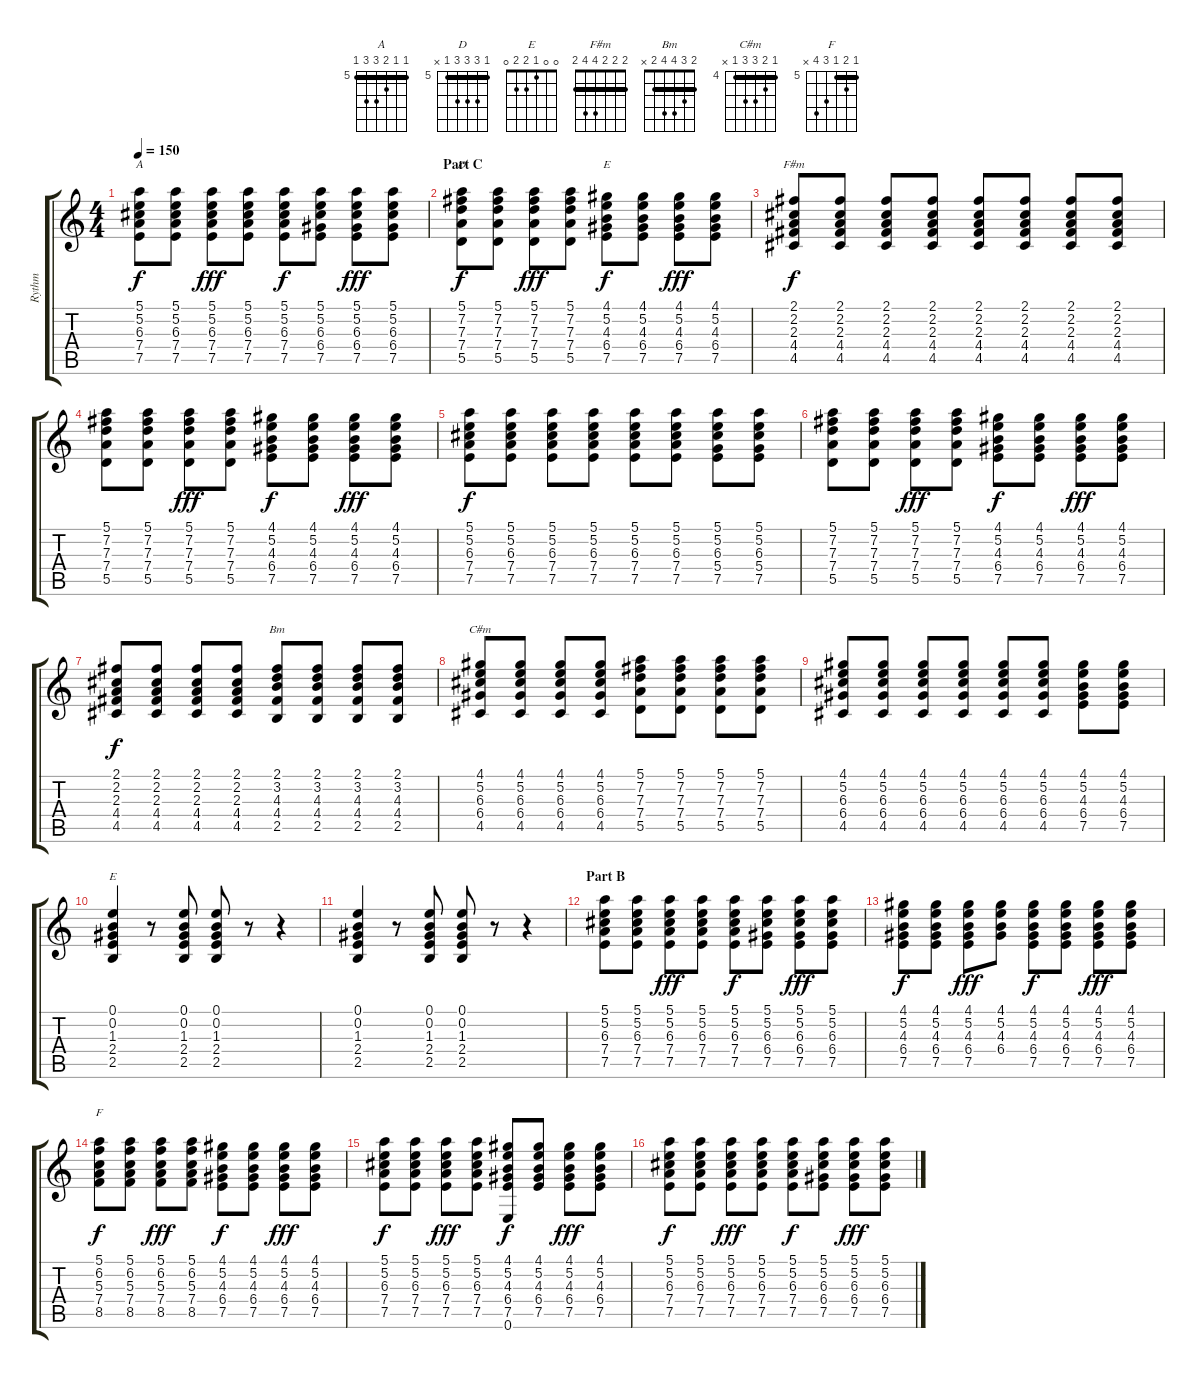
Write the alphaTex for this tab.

\track ("Rythm" "Rythm") {instrument acousticguitarsteel}
\staff {score tabs}
\tuning (E4 B3 G3 D3 A2 E2) {hide}
\chord ("A" 5 5 6 7 7 5) {firstfret 5 barre 5}
\chord ("D" 5 7 7 7 5 x) {firstfret 5 barre 5}
\chord ("E" 4 5 4 6 7 0) {firstfret 4 barre 4}
\chord ("F#m" 2 2 2 4 4 2) {barre 2}
\chord ("Bm" 2 3 4 4 2 x) {barre 2}
\chord ("C#m" 4 5 6 6 4 x) {firstfret 4 barre 4}
\chord ("E" 0 0 1 2 2 0)
\chord ("F" 5 6 5 7 8 x) {firstfret 5 barre 5}
\ts (4 4)
\tempo 150
\clef g2
\ks c
(5.1 5.2 6.3 7.4 7.5).8{ch "A" dy f} (5.1 5.2 6.3 7.4 7.5).8 (5.1 5.2 6.3 7.4 7.5).8{dy fff} (5.1 5.2 6.3 7.4 7.5).8 (5.1 5.2 6.3 7.4 7.5).8{dy f} (5.1 5.2 6.3 6.4 7.5).8 (5.1 5.2 6.3 6.4 7.5).8{dy fff} (5.1 5.2 6.3 6.4 7.5).8 |
\section ("" "Part C")
(5.1 7.2 7.3 7.4 5.5).8{ch "D" dy f} (5.1 7.2 7.3 7.4 5.5).8 (5.1 7.2 7.3 7.4 5.5).8{dy fff} (5.1 7.2 7.3 7.4 5.5).8 (4.1 5.2 4.3 6.4 7.5).8{ch "E" dy f} (4.1 5.2 4.3 6.4 7.5).8 (4.1 5.2 4.3 6.4 7.5).8{dy fff} (4.1 5.2 4.3 6.4 7.5).8 |
(2.1 2.2 2.3 4.4 4.5).8{ch "F#m" dy f} (2.1 2.2 2.3 4.4 4.5).8 (2.1 2.2 2.3 4.4 4.5).8 (2.1 2.2 2.3 4.4 4.5).8 (2.1 2.2 2.3 4.4 4.5).8 (2.1 2.2 2.3 4.4 4.5).8 (2.1 2.2 2.3 4.4 4.5).8 (2.1 2.2 2.3 4.4 4.5).8 |
(5.1 7.2 7.3 7.4 5.5).8 (5.1 7.2 7.3 7.4 5.5).8 (5.1 7.2 7.3 7.4 5.5).8{dy fff} (5.1 7.2 7.3 7.4 5.5).8 (4.1 5.2 4.3 6.4 7.5).8{dy f} (4.1 5.2 4.3 6.4 7.5).8 (4.1 5.2 4.3 6.4 7.5).8{dy fff} (4.1 5.2 4.3 6.4 7.5).8 |
(5.1 5.2 6.3 7.4 7.5).8{dy f} (5.1 5.2 6.3 7.4 7.5).8 (5.1 5.2 6.3 7.4 7.5).8 (5.1 5.2 6.3 7.4 7.5).8 (5.1 5.2 6.3 7.4 7.5).8 (5.1 5.2 6.3 7.4 7.5).8 (5.1 5.2 6.3 5.4 7.5).8 (5.1 5.2 6.3 5.4 7.5).8 |
(5.1 7.2 7.3 7.4 5.5).8 (5.1 7.2 7.3 7.4 5.5).8 (5.1 7.2 7.3 7.4 5.5).8{dy fff} (5.1 7.2 7.3 7.4 5.5).8 (4.1 5.2 4.3 6.4 7.5).8{dy f} (4.1 5.2 4.3 6.4 7.5).8 (4.1 5.2 4.3 6.4 7.5).8{dy fff} (4.1 5.2 4.3 6.4 7.5).8 |
(2.1 2.2 2.3 4.4 4.5).8{dy f} (2.1 2.2 2.3 4.4 4.5).8 (2.1 2.2 2.3 4.4 4.5).8 (2.1 2.2 2.3 4.4 4.5).8 (2.1 3.2 4.3 4.4 2.5).8{ch "Bm"} (2.1 3.2 4.3 4.4 2.5).8 (2.1 3.2 4.3 4.4 2.5).8 (2.1 3.2 4.3 4.4 2.5).8 |
(4.1 5.2 6.3 6.4 4.5).8{ch "C#m"} (4.1 5.2 6.3 6.4 4.5).8 (4.1 5.2 6.3 6.4 4.5).8 (4.1 5.2 6.3 6.4 4.5).8 (5.1 7.2 7.3 7.4 5.5).8 (5.1 7.2 7.3 7.4 5.5).8 (5.1 7.2 7.3 7.4 5.5).8 (5.1 7.2 7.3 7.4 5.5).8 |
(4.1 5.2 6.3 6.4 4.5).8 (4.1 5.2 6.3 6.4 4.5).8 (4.1 5.2 6.3 6.4 4.5).8 (4.1 5.2 6.3 6.4 4.5).8 (4.1 5.2 6.3 6.4 4.5).8 (4.1 5.2 6.3 6.4 4.5).8 (4.1 5.2 4.3 6.4 7.5).8 (4.1 5.2 4.3 6.4 7.5).8 |
(0.1 0.2 1.3 2.4 2.5).4{ch "E"} r.8 (0.1 0.2 1.3 2.4 2.5).8 (0.1 0.2 1.3 2.4 2.5).8 r.8 r.4 |
(0.1 0.2 1.3 2.4 2.5).4 r.8 (0.1 0.2 1.3 2.4 2.5).8 (0.1 0.2 1.3 2.4 2.5).8 r.8 r.4 |
\section ("" "Part B")
(5.1 5.2 6.3 7.4 7.5).8 (5.1 5.2 6.3 7.4 7.5).8 (5.1 5.2 6.3 7.4 7.5).8{dy fff} (5.1 5.2 6.3 7.4 7.5).8 (5.1 5.2 6.3 7.4 7.5).8{dy f} (5.1 5.2 6.3 6.4 7.5).8 (5.1 5.2 6.3 6.4 7.5).8{dy fff} (5.1 5.2 6.3 6.4 7.5).8 |
(4.1 5.2 4.3 6.4 7.5).8{dy f} (4.1 5.2 4.3 6.4 7.5).8 (4.1 5.2 4.3 6.4 7.5).8{dy fff} (4.1 5.2 4.3 6.4).8 (4.1 5.2 4.3 6.4 7.5).8{dy f} (4.1 5.2 4.3 6.4 7.5).8 (4.1 5.2 4.3 6.4 7.5).8{dy fff} (4.1 5.2 4.3 6.4 7.5).8 |
(5.1 6.2 5.3 7.4 8.5).8{ch "F" dy f} (5.1 6.2 5.3 7.4 8.5).8 (5.1 6.2 5.3 7.4 8.5).8{dy fff} (5.1 6.2 5.3 7.4 8.5).8 (4.1 5.2 4.3 6.4 7.5).8{dy f} (4.1 5.2 4.3 6.4 7.5).8 (4.1 5.2 4.3 6.4 7.5).8{dy fff} (4.1 5.2 4.3 6.4 7.5).8 |
(5.1 5.2 6.3 7.4 7.5).8{dy f} (5.1 5.2 6.3 7.4 7.5).8 (5.1 5.2 6.3 7.4 7.5).8{dy fff} (5.1 5.2 6.3 7.4 7.5).8 (4.1 5.2 4.3 6.4 7.5 0.6).8{dy f} (4.1 5.2 4.3 6.4 7.5).8 (4.1 5.2 4.3 6.4 7.5).8{dy fff} (4.1 5.2 4.3 6.4 7.5).8 |
(5.1 5.2 6.3 7.4 7.5).8{dy f} (5.1 5.2 6.3 7.4 7.5).8 (5.1 5.2 6.3 7.4 7.5).8{dy fff} (5.1 5.2 6.3 7.4 7.5).8 (5.1 5.2 6.3 7.4 7.5).8{dy f} (5.1 5.2 6.3 6.4 7.5).8 (5.1 5.2 6.3 6.4 7.5).8{dy fff} (5.1 5.2 6.3 6.4 7.5).8
